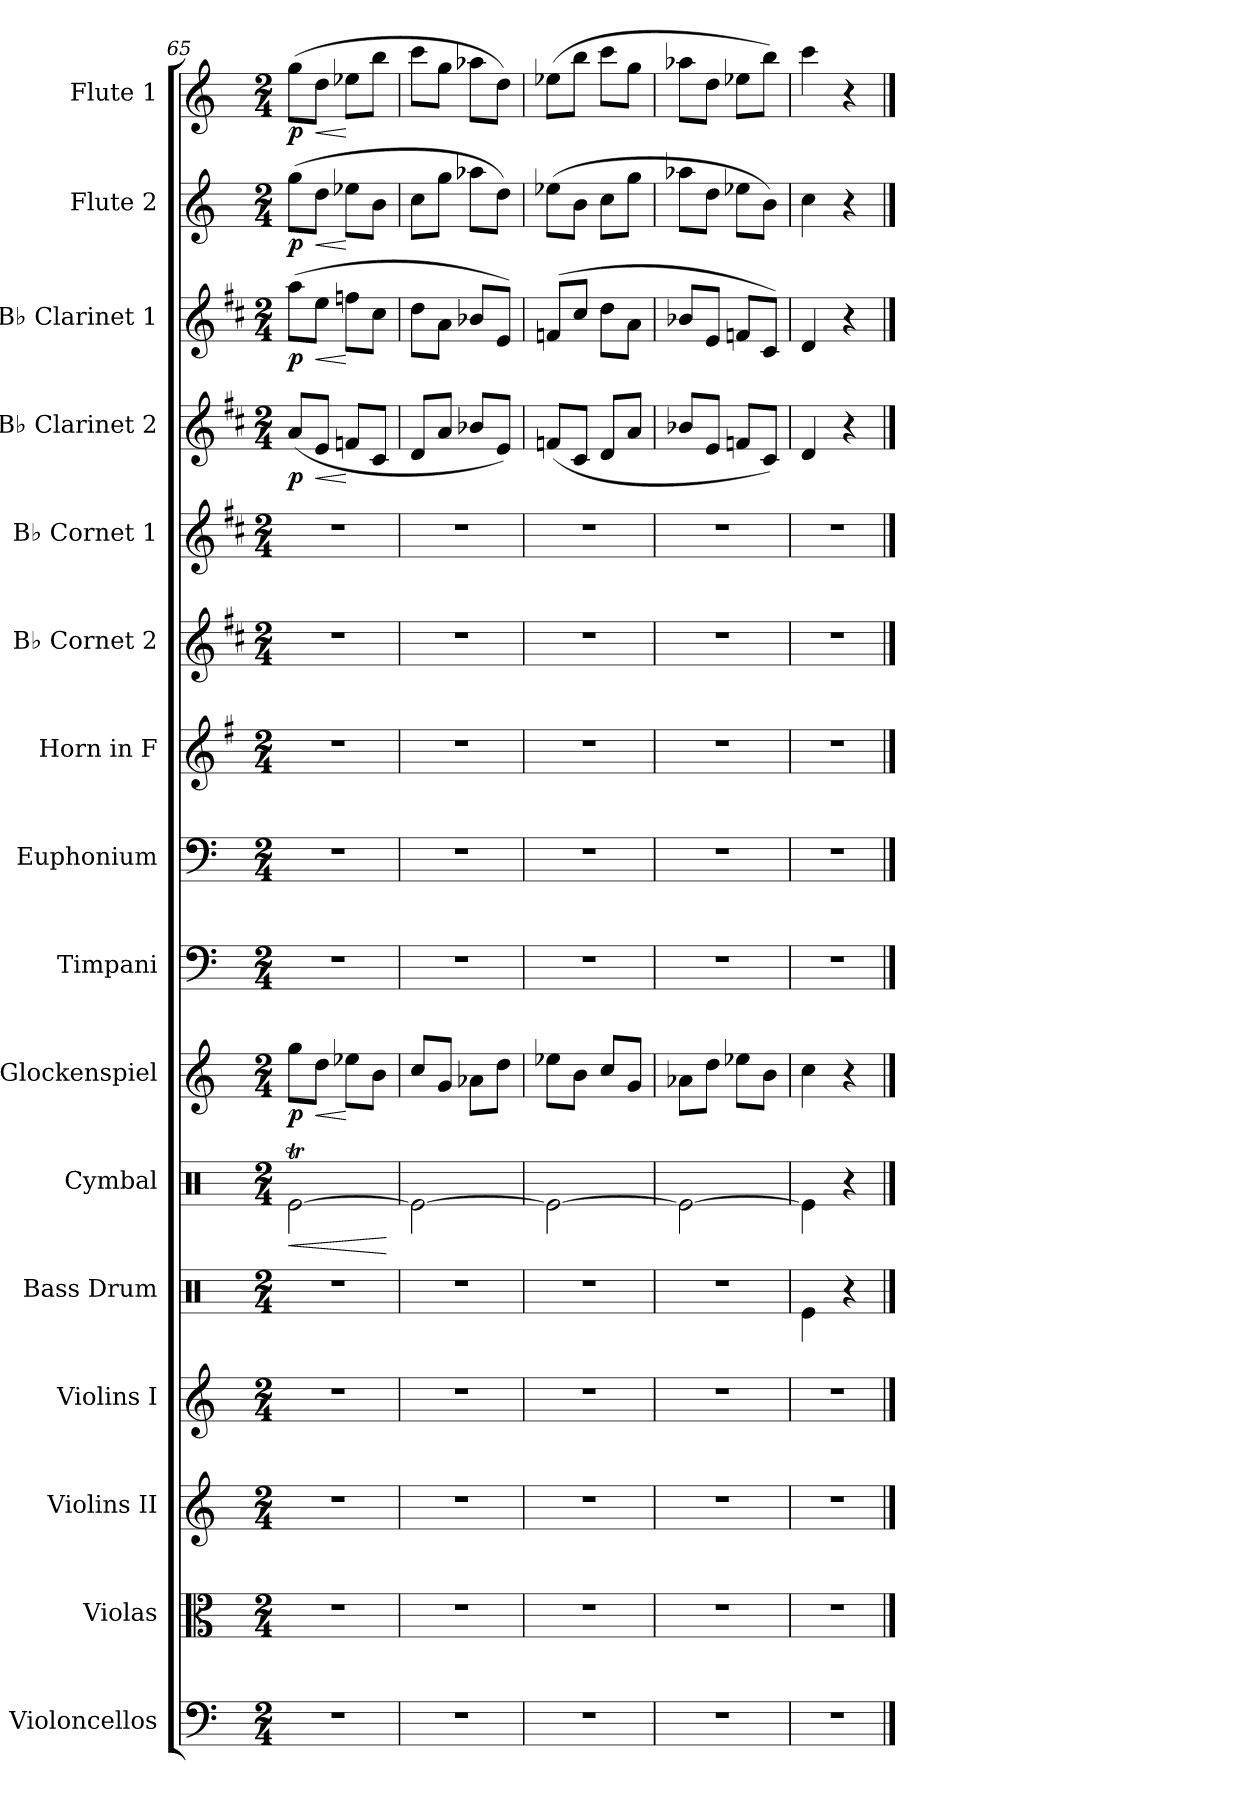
**kern	**kern	**kern	**kern	**kern	**kern	**dynam	**kern	**dynam	**kern	**kern	**kern	**kern	**kern	**kern	**dynam	**kern	**dynam	**kern	**dynam	**kern	**dynam
*part16	*part15	*part14	*part13	*part12	*part11	*part11	*part10	*part10	*part9	*part8	*part7	*part6	*part5	*part4	*part4	*part3	*part3	*part2	*part2	*part1	*part1
*staff16	*staff15	*staff14	*staff13	*staff12	*staff11	*staff11	*staff10	*staff10	*staff9	*staff8	*staff7	*staff6	*staff5	*staff4	*staff4	*staff3	*staff3	*staff2	*staff2	*staff1	*staff1
*I"Violoncellos	*I"Violas	*I"Violins II	*I"Violins I	*I"Bass Drum	*I"Cymbal	*	*I"Glockenspiel	*	*I"Timpani	*I"Euphonium	*I"Horn in F	*I"B♭ Cornet 2	*I"B♭ Cornet 1	*I"B♭ Clarinet 2	*	*I"B♭ Clarinet 1	*	*I"Flute 2	*	*I"Flute 1	*
*I'Vlc.	*I'Vla.	*I'Vln.	*I'Vln.	*I'B. Dr.	*I'Cym.	*	*I'Glk.	*	*I'Timp.	*I'Eu.	*	*I'B♭ Cnt. 2	*I'B♭ Cnt 1	*I'B♭ Cl. 2	*	*I'B♭ Cl. 1	*	*I'Fl. 2	*	*I'Fl. 1	*
!!LO:PB:g=z
*clefF4	*clefC3	*clefG2	*clefG2	*clefX	*clefX	*	*clefG2	*	*clefF4	*clefF4	*clefG2	*clefG2	*clefG2	*clefG2	*	*clefG2	*	*clefG2	*	*clefG2	*
*	*	*	*	*	*	*	*ITrd-14c-24	*	*	*	*ITrd4c7	*ITrd1c2	*ITrd1c2	*ITrd1c2	*	*ITrd1c2	*	*	*	*	*
*k[]	*k[]	*k[]	*k[]	*k[]	*k[]	*	*k[]	*	*k[]	*k[]	*k[]	*k[]	*k[]	*k[]	*	*k[]	*	*k[]	*	*k[]	*
*M2/4	*M2/4	*M2/4	*M2/4	*M2/4	*M2/4	*	*M2/4	*	*M2/4	*M2/4	*M2/4	*M2/4	*M2/4	*M2/4	*	*M2/4	*	*M2/4	*	*M2/4	*
=65	=65	=65	=65	=65	=65	=65	=65	=65	=65	=65	=65	=65	=65	=65	=65	=65	=65	=65	=65	=65	=65
!	!	!	!	!	!	!LO:HP:b	!	!LO:DY:b	!	!	!	!	!	!	!LO:DY:b	!	!LO:DY:b	!	!LO:DY:b	!	!LO:DY:b
2r	2r	2r	2r	2r	[2Ret\	<	8gggg\L	p	2r	2r	2r	2r	2r	(8g/L	p	(8gg\L	p	(8gg\L	p	(8gg\L	p
!	!	!	!	!	!	!	!	!LO:HP:b	!	!	!	!	!	!	!LO:HP:b	!	!LO:HP:b	!	!LO:HP:b	!	!LO:HP:b
.	.	.	.	.	.	.	8dddd\J	<	.	.	.	.	.	8d/J	<	8dd\J	<	8dd\J	<	8dd\J	<
.	.	.	.	.	.	.	8eeee-X\L	[	.	.	.	.	.	8e-X/L	[	8ee-X\L	[	8ee-X\L	[	8ee-X\L	[
.	.	.	.	.	.	.	8bbb\J	.	.	.	.	.	.	8B/J	.	8b\J	.	8b\J	.	8bb\J	.
.	.	.	.	.	.	[	.	.	.	.	.	.	.	.	.	.	.	.	.	.	.
=66	=66	=66	=66	=66	=66	=66	=66	=66	=66	=66	=66	=66	=66	=66	=66	=66	=66	=66	=66	=66	=66
2r	2r	2r	2r	2r	2Re\_	.	8cccc/L	.	2r	2r	2r	2r	2r	8c/L	.	8cc\L	.	8cc\L	.	8ccc\L	.
.	.	.	.	.	.	.	8ggg/J	.	.	.	.	.	.	8g/J	.	8g\J	.	8gg\J	.	8gg\J	.
.	.	.	.	.	.	.	8aaa-X\L	.	.	.	.	.	.	8a-X/L	.	8a-X/L	.	8aa-X\L	.	8aa-X\L	.
.	.	.	.	.	.	.	8dddd\J	.	.	.	.	.	.	8d/J)	.	8d/J)	.	8dd\J)	.	8dd\J)	.
=67	=67	=67	=67	=67	=67	=67	=67	=67	=67	=67	=67	=67	=67	=67	=67	=67	=67	=67	=67	=67	=67
2r	2r	2r	2r	2r	2Re\_	.	8eeee-X\L	.	2r	2r	2r	2r	2r	(8e-X/L	.	(8e-X/L	.	(8ee-X\L	.	(8ee-X\L	.
.	.	.	.	.	.	.	8bbb\J	.	.	.	.	.	.	8B/J	.	8b/J	.	8b\J	.	8bb\J	.
.	.	.	.	.	.	.	8cccc/L	.	.	.	.	.	.	8c/L	.	8cc\L	.	8cc\L	.	8ccc\L	.
.	.	.	.	.	.	.	8ggg/J	.	.	.	.	.	.	8g/J	.	8g\J	.	8gg\J	.	8gg\J	.
=68	=68	=68	=68	=68	=68	=68	=68	=68	=68	=68	=68	=68	=68	=68	=68	=68	=68	=68	=68	=68	=68
2r	2r	2r	2r	2r	2Re\_	.	8aaa-X\L	.	2r	2r	2r	2r	2r	8a-X/L	.	8a-X/L	.	8aa-X\L	.	8aa-X\L	.
.	.	.	.	.	.	.	8dddd\J	.	.	.	.	.	.	8d/J	.	8d/J	.	8dd\J	.	8dd\J	.
.	.	.	.	.	.	.	8eeee-X\L	.	.	.	.	.	.	8e-X/L	.	8e-X/L	.	8ee-X\L	.	8ee-X\L	.
.	.	.	.	.	.	.	8bbb\J	.	.	.	.	.	.	8B/J)	.	8B/J)	.	8b\J)	.	8bb\J)	.
=69	=69	=69	=69	=69	=69	=69	=69	=69	=69	=69	=69	=69	=69	=69	=69	=69	=69	=69	=69	=69	=69
2r	2r	2r	2r	4Re\	4Re\]	.	4cccc\	.	2r	2r	2r	2r	2r	4c/	.	4c/	.	4cc\	.	4ccc\	.
.	.	.	.	4r	4r	.	4r	.	.	.	.	.	.	4r	.	4r	.	4r	.	4r	.
==	==	==	==	==	==	==	==	==	==	==	==	==	==	==	==	==	==	==	==	==	==
*-	*-	*-	*-	*-	*-	*-	*-	*-	*-	*-	*-	*-	*-	*-	*-	*-	*-	*-	*-	*-	*-
